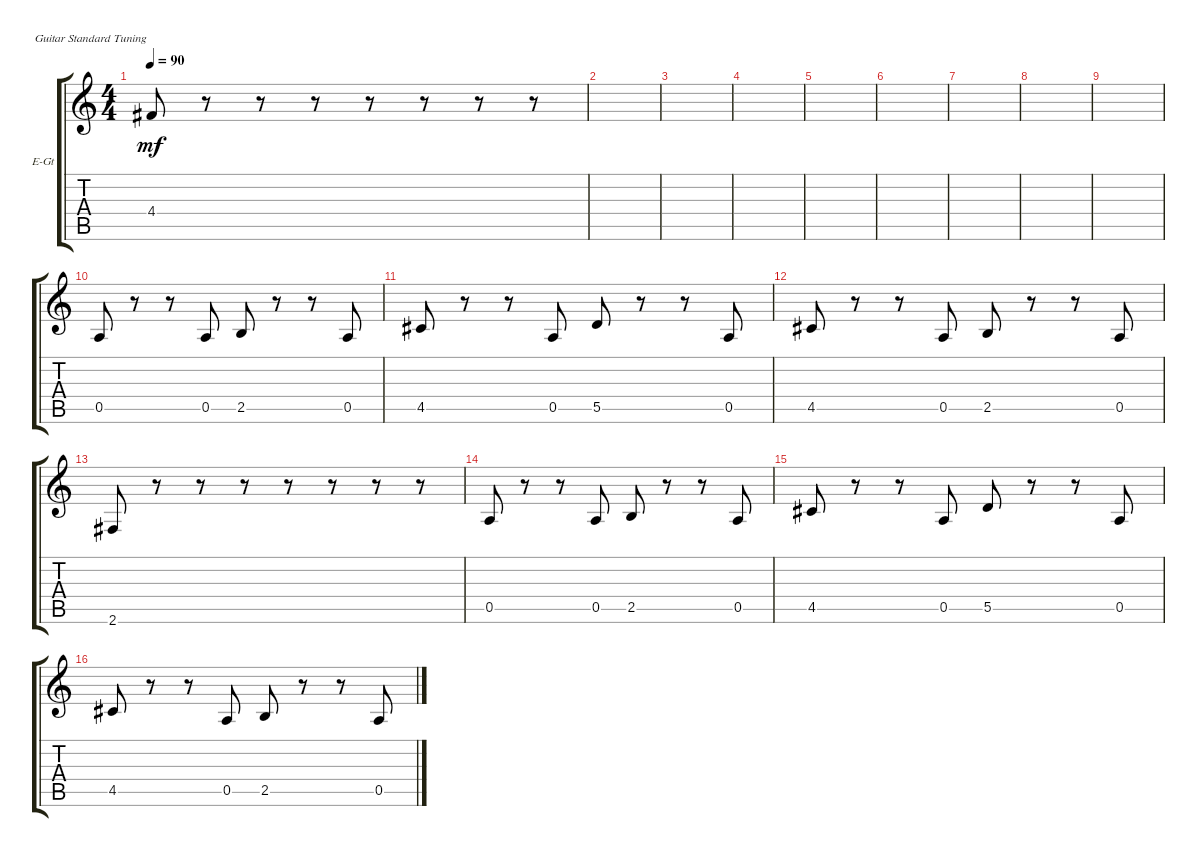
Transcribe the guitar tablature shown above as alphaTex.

\defaultSystemsLayout 4
\bracketExtendMode groupsimilarinstruments
\firstSystemTrackNameOrientation horizontal
\otherSystemsTrackNameOrientation horizontal
\track ("Electric Guitar" "E-Gt") {instrument electricguitarclean}
\staff {score tabs}
\tuning (E4 B3 G3 D3 A2 E2)
\ts (4 4)
\tempo 90
\clef g2
\ks c
4.4.8{dy mf} r.8 r.8 r.8 r.8 r.8 r.8 r.8 |
|
|
|
|
|
|
|
|
0.5.8 r.8 r.8 0.5.8 2.5.8 r.8 r.8 0.5.8 |
4.5.8 r.8 r.8 0.5.8 5.5.8 r.8 r.8 0.5.8 |
4.5.8 r.8 r.8 0.5.8 2.5.8 r.8 r.8 0.5.8 |
2.6.8 r.8 r.8 r.8 r.8 r.8 r.8 r.8 |
0.5.8 r.8 r.8 0.5.8 2.5.8 r.8 r.8 0.5.8 |
4.5.8 r.8 r.8 0.5.8 5.5.8 r.8 r.8 0.5.8 |
4.5.8 r.8 r.8 0.5.8 2.5.8 r.8 r.8 0.5.8
